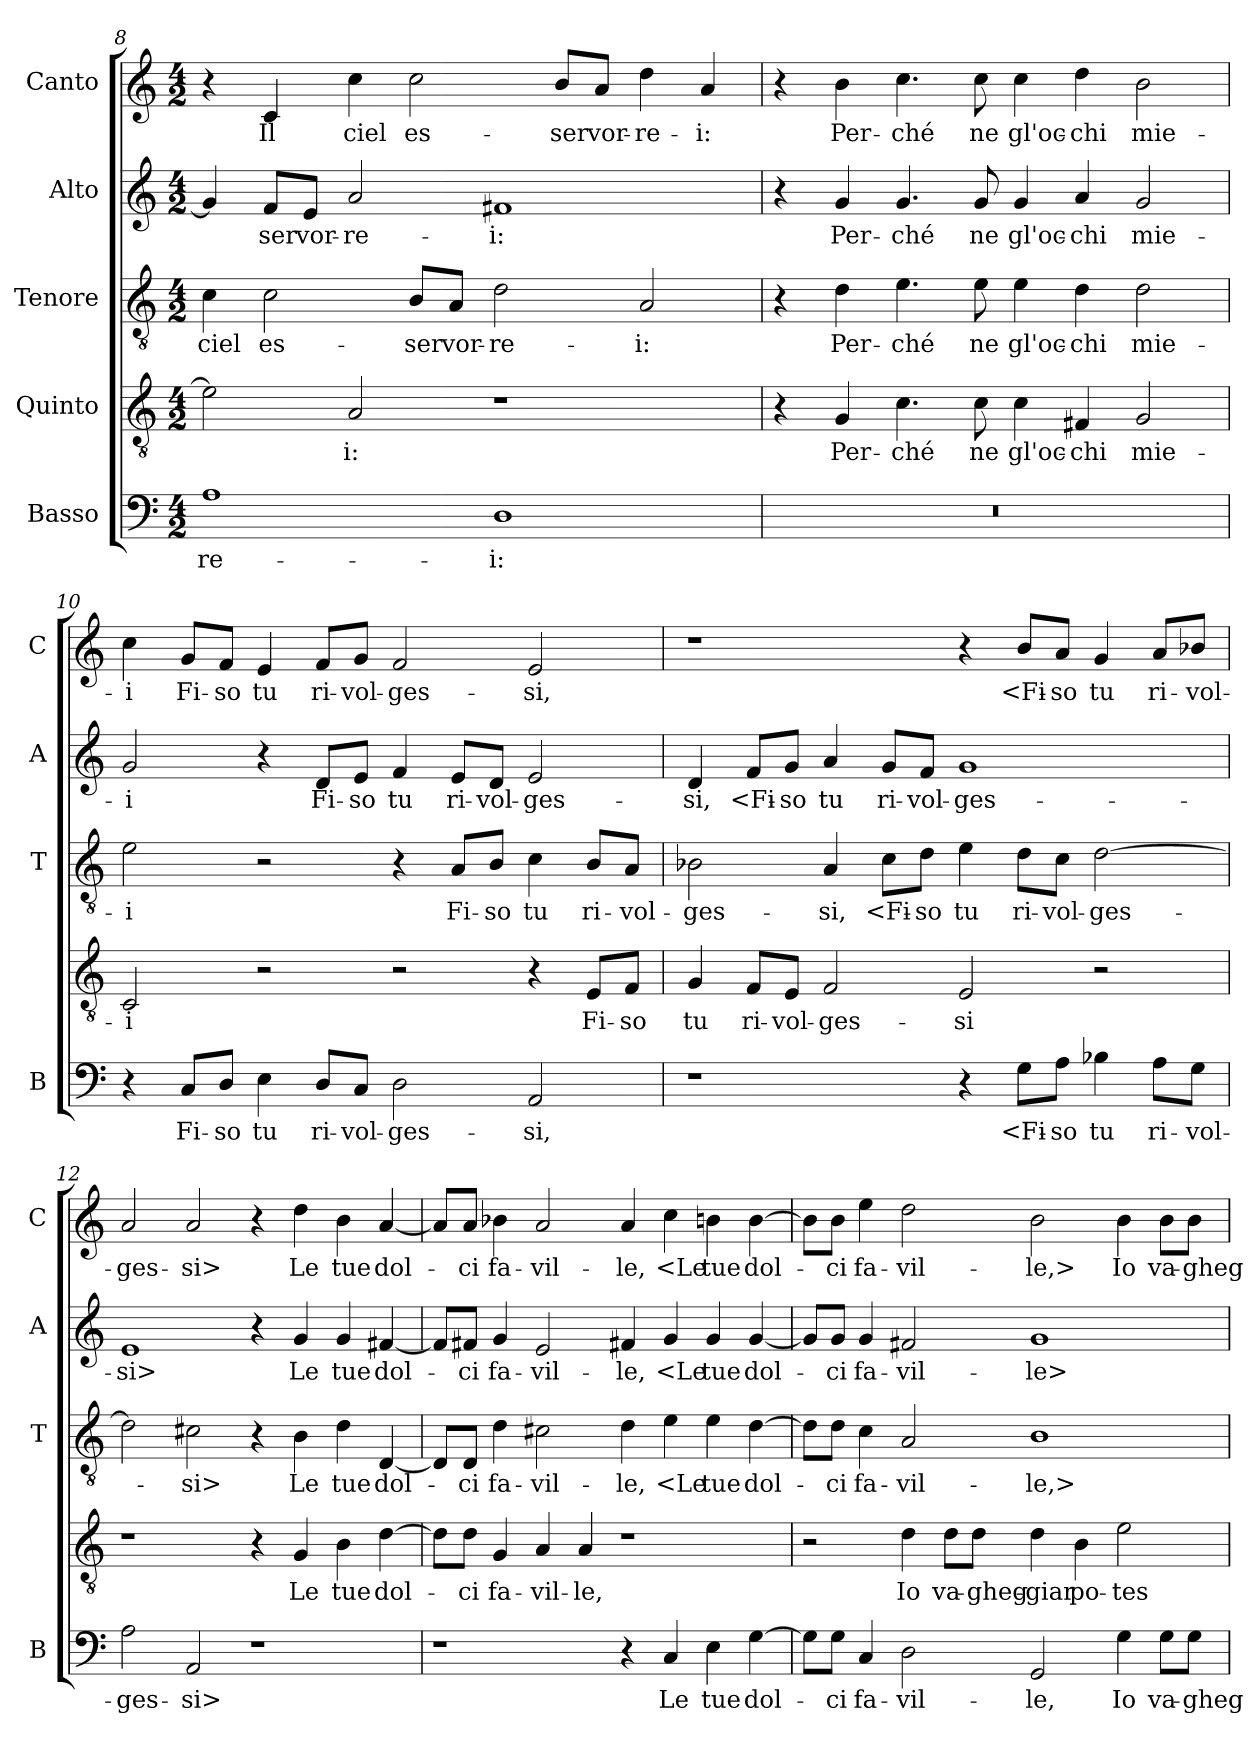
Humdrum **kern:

**kern	**text	**kern	**text	**kern	**text	**kern	**text	**kern	**text
*part5	*part5	*part4	*part4	*part3	*part3	*part2	*part2	*part1	*part1
*staff5	*staff5	*staff4	*staff4	*staff3	*staff3	*staff2	*staff2	*staff1	*staff1
*I"Basso	*	*I"Quinto	*	*I"Tenore	*	*I"Alto	*	*I"Canto	*
*I'B	*	*	*	*I'T	*	*I'A	*	*I'C	*
*clefF4	*	*clefGv2	*	*clefGv2	*	*clefG2	*	*clefG2	*
*k[]	*	*k[]	*	*k[]	*	*k[]	*	*k[]	*
*M4/2	*	*M4/2	*	*M4/2	*	*M4/2	*	*M4/2	*
=8	=8	=8	=8	=8	=8	=8	=8	=8	=8
1A	-re-	2e]	.	4c	ciel	4g]	.	4r	.
.	.	.	.	2c	es-	8fL	-ser	4c	Il
.	.	.	.	.	.	8eJ	vor-	.	.
.	.	2A	-i:	.	.	2a	-re-	4cc	ciel
.	.	.	.	8BL	-ser	.	.	2cc	es-
.	.	.	.	8AJ	vor-	.	.	.	.
1D	-i:	1r	.	2d	-re-	1f#X	-i:	.	.
.	.	.	.	.	.	.	.	8bL	-ser
.	.	.	.	.	.	.	.	8aJ	vor-
.	.	.	.	2A	-i:	.	.	4dd	-re-
.	.	.	.	.	.	.	.	4a	-i:
=9	=9	=9	=9	=9	=9	=9	=9	=9	=9
0r	.	4r	.	4r	.	4r	.	4r	.
.	.	4G	Per-	4d	Per-	4g	Per-	4b	Per-
.	.	4.c	-ché	4.e	-ché	4.g	-ché	4.cc	-ché
.	.	8c	ne	8e	ne	8g	ne	8cc	ne
.	.	4c	gl'oc-	4e	gl'oc-	4g	gl'oc-	4cc	gl'oc-
.	.	4F#X	-chi	4d	-chi	4a	-chi	4dd	-chi
.	.	2G	mie-	2d	mie-	2g	mie-	2b	mie-
=10	=10	=10	=10	=10	=10	=10	=10	=10	=10
4r	.	2C	-i	2e	-i	2g	-i	4cc	-i
8CL	Fi-	.	.	.	.	.	.	8gL	Fi-
8DJ	-so	.	.	.	.	.	.	8fJ	-so
4E	tu	2r	.	2r	.	4r	.	4e	tu
8DL	ri-	.	.	.	.	8dL	Fi-	8fL	ri-
8CJ	-vol-	.	.	.	.	8eJ	-so	8gJ	-vol-
2D	-ges-	2r	.	4r	.	4f	tu	2f	-ges-
.	.	.	.	8AL	Fi-	8eL	ri-	.	.
.	.	.	.	8BJ	-so	8dJ	-vol-	.	.
2AA	-si,	4r	.	4c	tu	2e	-ges-	2e	-si,
.	.	8EL	Fi-	8BL	ri-	.	.	.	.
.	.	8FJ	-so	8AJ	-vol-	.	.	.	.
=11	=11	=11	=11	=11	=11	=11	=11	=11	=11
1r	.	4G	tu	2B-X	-ges-	4d	-si,	1r	.
.	.	8FL	ri-	.	.	8fL	<Fi-	.	.
.	.	8EJ	-vol-	.	.	8gJ	-so	.	.
.	.	2F	-ges-	4A	-si,	4a	tu	.	.
.	.	.	.	8cL	<Fi-	8gL	ri-	.	.
.	.	.	.	8dJ	-so	8fJ	-vol-	.	.
4r	.	2E	-si	4e	tu	1g	-ges-	4r	.
8GL	<Fi-	.	.	8dL	ri-	.	.	8bL	<Fi-
8AJ	-so	.	.	8cJ	-vol-	.	.	8aJ	-so
4B-X	tu	2r	.	[2d	-ges-	.	.	4g	tu
8AL	ri-	.	.	.	.	.	.	8aL	ri-
8GJ	-vol-	.	.	.	.	.	.	8b-XJ	-vol-
=12	=12	=12	=12	=12	=12	=12	=12	=12	=12
2A	-ges-	1r	.	2d]	.	1e	-si>	2a	-ges-
2AA	-si>	.	.	2c#X	-si>	.	.	2a	-si>
1r	.	4r	.	4r	.	4r	.	4r	.
.	.	4G	Le	4B	Le	4g	Le	4dd	Le
.	.	4B	tue	4d	tue	4g	tue	4b	tue
.	.	[4d	dol-	[4D	dol-	[4f#X	dol-	[4a	dol-
=13	=13	=13	=13	=13	=13	=13	=13	=13	=13
1r	.	8dL]	.	8DL]	.	8f#L]	.	8aL]	.
.	.	8dJ	-ci	8DJ	-ci	8f#XJ	-ci	8aJ	-ci
.	.	4G	fa-	4d	fa-	4g	fa-	4b-X	fa-
.	.	4A	-vil-	2c#X	-vil-	2e	-vil-	2a	-vil-
.	.	4A	-le,	.	.	.	.	.	.
4r	.	1r	.	4d	-le,	4f#X	-le,	4a	-le,
4C	Le	.	.	4e	<Le	4g	<Le	4cc	<Le
4E	tue	.	.	4e	tue	4g	tue	4bn	tue
[4G	dol-	.	.	[4d	dol-	[4g	dol-	[4b	dol-
=14	=14	=14	=14	=14	=14	=14	=14	=14	=14
8GL]	.	2r	.	8dL]	.	8gL]	.	8bL]	.
8GJ	-ci	.	.	8dJ	-ci	8gJ	-ci	8bJ	-ci
4C	fa-	.	.	4c	fa-	4g	fa-	4ee	fa-
2D	-vil-	4d	Io	2A	-vil-	2f#X	-vil-	2dd	-vil-
.	.	8dL	va-	.	.	.	.	.	.
.	.	8dJ	-gheg-	.	.	.	.	.	.
2GG	-le,	4d	-giar	1B	-le,>	1g	-le>	2b	-le,>
.	.	4B	po-	.	.	.	.	.	.
4G	Io	2e	-tes-	.	.	.	.	4b	Io
8GL	va-	.	.	.	.	.	.	8bL	va-
8GJ	-gheg-	.	.	.	.	.	.	8bJ	-gheg-
=	=	=	=	=	=	=	=	=	=
*-	*-	*-	*-	*-	*-	*-	*-	*-	*-
